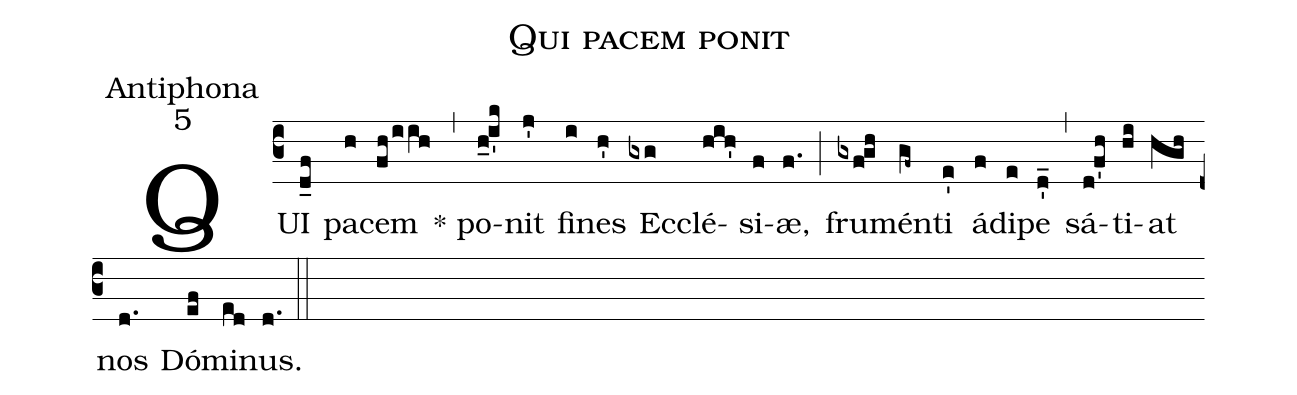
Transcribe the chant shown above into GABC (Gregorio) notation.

name:Qui pacem ponit;
office-part:Antiphona;
mode:5;
%%
(c3) QUI(d_f) pa(h)cem(fh/iih) (,) * po(h_0i'k)nit(j') fi(i)nes(h') Ec(gxg)clé(hih')si(f)æ,(f.) (;) fru(gxfgh)mén(gf~)ti(e') á(f)di(e)pe(d'_) (,) sá(d!f'h)ti(hi)at(hgh) nos(d.) Dó(ef)mi(ed)nus.(d.) (::)

%<eu>E(h) u(h) o(i) u(g) a(h) e.</eu>(f.) (::)
